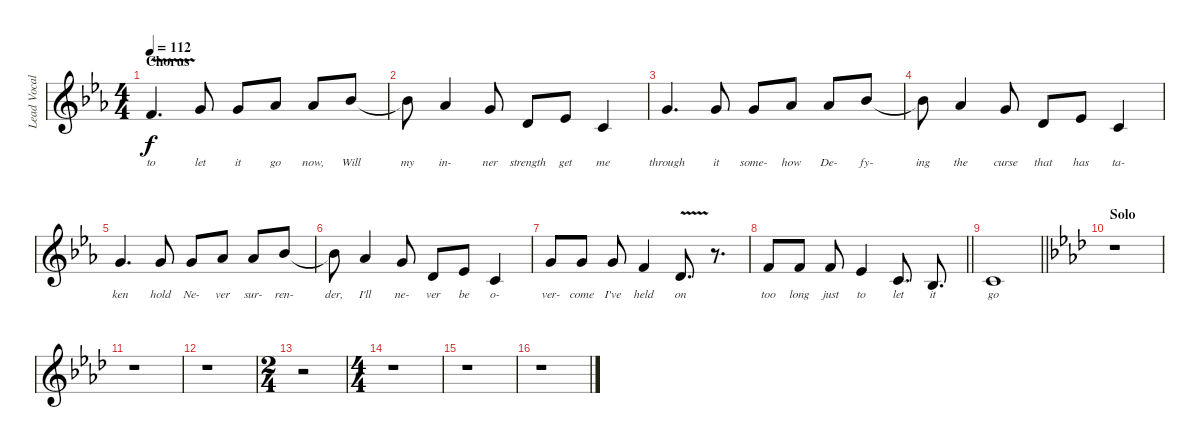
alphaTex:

\track ("Lead Vocals I" "Lead Vocal") {instrument lead6voice}
\staff {score}
\tuning (D4 A3 F3 C3 G2 C2) {hide}
\ts (4 4)
\section ("" "Chorus")
\tempo 112
\clef g2
\ks eb
8.2{v t}.4{d lyrics (0 "to") lyrics (1 "") lyrics (2 "") lyrics (3 "") lyrics (4 "") dy f} 5.1.8{lyrics (0 "let") lyrics (1 "") lyrics (2 "") lyrics (3 "") lyrics (4 "")} 5.1.8{lyrics (0 "it") lyrics (1 "") lyrics (2 "") lyrics (3 "") lyrics (4 "")} 6.1.8{lyrics (0 "go") lyrics (1 "") lyrics (2 "") lyrics (3 "") lyrics (4 "")} 6.1.8{lyrics (0 "now,") lyrics (1 "") lyrics (2 "") lyrics (3 "") lyrics (4 "")} 8.1.8{lyrics (0 "Will") lyrics (1 "") lyrics (2 "") lyrics (3 "") lyrics (4 "")} |
8.1{t}.8{lyrics (0 "my") lyrics (1 "") lyrics (2 "") lyrics (3 "") lyrics (4 "")} 6.1.4{lyrics (0 "in-") lyrics (1 "") lyrics (2 "") lyrics (3 "") lyrics (4 "")} 5.1.8{lyrics (0 "ner") lyrics (1 "") lyrics (2 "") lyrics (3 "") lyrics (4 "")} 5.2.8{lyrics (0 "strength") lyrics (1 "") lyrics (2 "") lyrics (3 "") lyrics (4 "")} 6.2.8{lyrics (0 "get") lyrics (1 "") lyrics (2 "") lyrics (3 "") lyrics (4 "")} 7.3.4{lyrics (0 "me") lyrics (1 "") lyrics (2 "") lyrics (3 "") lyrics (4 "")} |
8.2{be (custom 0 4 15 4 20 0 25 4 60 4)}.4{d lyrics (0 "through") lyrics (1 "") lyrics (2 "") lyrics (3 "") lyrics (4 "")} 5.1.8{lyrics (0 "it") lyrics (1 "") lyrics (2 "") lyrics (3 "") lyrics (4 "")} 5.1.8{lyrics (0 "some-") lyrics (1 "") lyrics (2 "") lyrics (3 "") lyrics (4 "")} 6.1.8{lyrics (0 "how") lyrics (1 "") lyrics (2 "") lyrics (3 "") lyrics (4 "")} 6.1.8{lyrics (0 "De-") lyrics (1 "") lyrics (2 "") lyrics (3 "") lyrics (4 "")} 8.1.8{lyrics (0 "fy-") lyrics (1 "") lyrics (2 "") lyrics (3 "") lyrics (4 "")} |
8.1{t}.8{lyrics (0 "ing") lyrics (1 "") lyrics (2 "") lyrics (3 "") lyrics (4 "")} 6.1.4{lyrics (0 "the") lyrics (1 "") lyrics (2 "") lyrics (3 "") lyrics (4 "")} 5.1.8{lyrics (0 "curse") lyrics (1 "") lyrics (2 "") lyrics (3 "") lyrics (4 "")} 5.2.8{lyrics (0 "that") lyrics (1 "") lyrics (2 "") lyrics (3 "") lyrics (4 "")} 6.2.8{lyrics (0 "has") lyrics (1 "") lyrics (2 "") lyrics (3 "") lyrics (4 "")} 7.3.4{lyrics (0 "ta-") lyrics (1 "") lyrics (2 "") lyrics (3 "") lyrics (4 "")} |
8.2{be (custom 0 4 15 4 20 0 25 4 60 4)}.4{d lyrics (0 "ken") lyrics (1 "") lyrics (2 "") lyrics (3 "") lyrics (4 "")} 5.1.8{lyrics (0 "hold") lyrics (1 "") lyrics (2 "") lyrics (3 "") lyrics (4 "")} 5.1.8{lyrics (0 "Ne-") lyrics (1 "") lyrics (2 "") lyrics (3 "") lyrics (4 "")} 6.1.8{lyrics (0 "ver") lyrics (1 "") lyrics (2 "") lyrics (3 "") lyrics (4 "")} 6.1.8{lyrics (0 "sur-") lyrics (1 "") lyrics (2 "") lyrics (3 "") lyrics (4 "")} 8.1.8{lyrics (0 "ren-") lyrics (1 "") lyrics (2 "") lyrics (3 "") lyrics (4 "")} |
8.1{t}.8{lyrics (0 "der,") lyrics (1 "") lyrics (2 "") lyrics (3 "") lyrics (4 "")} 6.1.4{lyrics (0 "I'll") lyrics (1 "") lyrics (2 "") lyrics (3 "") lyrics (4 "")} 5.1.8{lyrics (0 "ne-") lyrics (1 "") lyrics (2 "") lyrics (3 "") lyrics (4 "")} 5.2.8{lyrics (0 "ver") lyrics (1 "") lyrics (2 "") lyrics (3 "") lyrics (4 "")} 6.2.8{lyrics (0 "be") lyrics (1 "") lyrics (2 "") lyrics (3 "") lyrics (4 "")} 7.3.4{lyrics (0 "o-") lyrics (1 "") lyrics (2 "") lyrics (3 "") lyrics (4 "")} |
5.1.8{lyrics (0 "ver-") lyrics (1 "") lyrics (2 "") lyrics (3 "") lyrics (4 "")} 5.1.8{lyrics (0 "come") lyrics (1 "") lyrics (2 "") lyrics (3 "") lyrics (4 "")} 5.1.8{lyrics (0 "I've") lyrics (1 "") lyrics (2 "") lyrics (3 "") lyrics (4 "")} 6.2{be (custom 0 4 25 4 35 0 60 0)}.4{lyrics (0 "held") lyrics (1 "") lyrics (2 "") lyrics (3 "") lyrics (4 "")} 5.2{v}.8{d lyrics (0 "on") lyrics (1 "") lyrics (2 "") lyrics (3 "") lyrics (4 "")} r.8{d} |
\barLineRight lightlight
8.2.8{lyrics (0 "too") lyrics (1 "") lyrics (2 "") lyrics (3 "") lyrics (4 "")} 8.2.8{lyrics (0 "long") lyrics (1 "") lyrics (2 "") lyrics (3 "") lyrics (4 "")} 8.2.8{lyrics (0 "just") lyrics (1 "") lyrics (2 "") lyrics (3 "") lyrics (4 "")} 5.2{be (custom 0 2 25 2 35 0 60 0)}.4{lyrics (0 "to") lyrics (1 "") lyrics (2 "") lyrics (3 "") lyrics (4 "")} 7.3.8{d lyrics (0 "let") lyrics (1 "") lyrics (2 "") lyrics (3 "") lyrics (4 "")} 5.3.8{d lyrics (0 "it") lyrics (1 "") lyrics (2 "") lyrics (3 "") lyrics (4 "")} |
\section ("" "")
\barLineRight lightlight
5.3{be (custom 0 4 6 4 8 0 10 4 60 4)}.1{lyrics (0 "go") lyrics (1 "") lyrics (2 "") lyrics (3 "") lyrics (4 "")} |
\section ("" "Solo")
\ks ab
r.1 |
r.1 |
r.1 |
\ts (2 4)
r.2 |
\ts (4 4)
r.1 |
r.1 |
r.1
